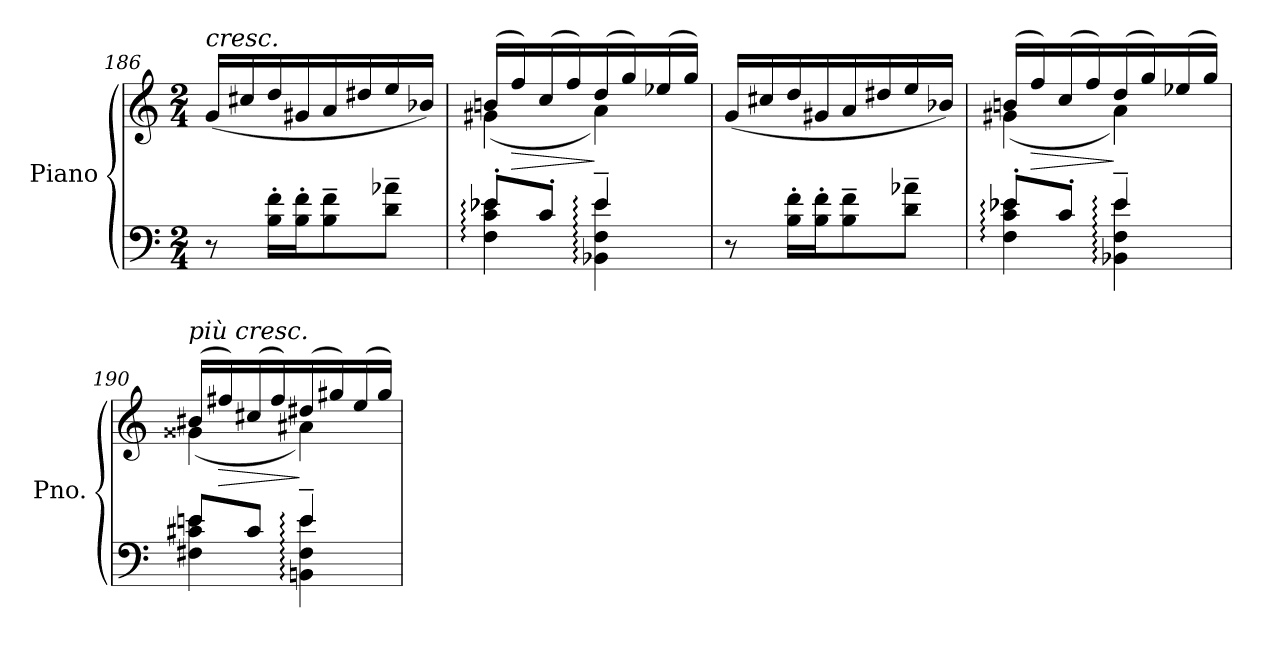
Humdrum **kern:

**kern	**kern	**dynam
*part1	*part1	*part1
*staff2	*staff1	*staff1/2
*I"Piano	*	*
*I'Pno.	*	*
*clefF4	*clefG2	*
*k[]	*k[]	*
*M2/4	*M2/4	*
=186	=186	=186
!	!LO:TX:i:t=cresc.	!
8r	(<16g/LL	.
.	16cc#X/	.
16B\' 16f\'LL	16dd/	.
16B\' 16f\'J	16g#X/	.
8B\~ 8f\~	16a/	.
.	16dd#X/	.
8d\~ 8a-X\~J	16ee/	.
.	16b-X/JJ)	.
=187	=187	=187
*^	*^	*
8e-X'/L	4F\: 4c\: 4e-\:	(<16bn/LL	(<4g#X\	.
!	!	!	!	!LO:HP:b
.	.	16ff/)	.	>
8c'/J	.	(<16cc/	.	.
.	.	16ff/)	.	.
4e-~/	4BB-X\: 4F\: 4e-\:	(<16dd/	4a\)	]
.	.	16gg/)	.	.
.	.	(<16ee-X/	.	.
.	.	16gg/JJ)	.	.
*v	*v	*	*	*
*	*v	*v	*
=188	=188	=188
8r	(<16g/LL	.
.	16cc#X/	.
16B\' 16f\'LL	16dd/	.
16B\' 16f\'J	16g#X/	.
8B\~ 8f\~	16a/	.
.	16dd#X/	.
8d\~ 8a-X\~J	16ee/	.
.	16b-X/JJ)	.
!!LO:LB:g=z
=189	=189	=189
*^	*^	*
8e-X'/L	4F\: 4c\: 4e-\:	(<16bn/LL	(<4g#X\	.
!	!	!	!	!LO:HP:b
.	.	16ff/)	.	>
8c'/J	.	(<16cc/	.	.
.	.	16ff/)	.	.
4e-~/	4BB-X\: 4F\: 4e-\:	(<16dd/	4a\)	]
.	.	16gg/)	.	.
.	.	(<16ee-X/	.	.
.	.	16gg/JJ)	.	.
=190	=190	=190	=190	=190
!	!	!LO:TX:i:t=più cresc.	!	!
8en/L	4F#X\ 4c#X\ 4e\	(<16b#X/LL	(<4g##X\	.
!	!	!	!	!LO:HP:b
.	.	16ff#X/)	.	>
8c#/J	.	(<16cc#X/	.	.
.	.	16ff#/)	.	.
4e~/	4BBn\: 4F#\: 4e\:	(<16dd#X/	4a#X\)	]
.	.	16gg#X/)	.	.
.	.	(<16ee/	.	.
.	.	16gg#/JJ)	.	.
*v	*v	*	*	*
*	*v	*v	*
=	=	=
*-	*-	*-
